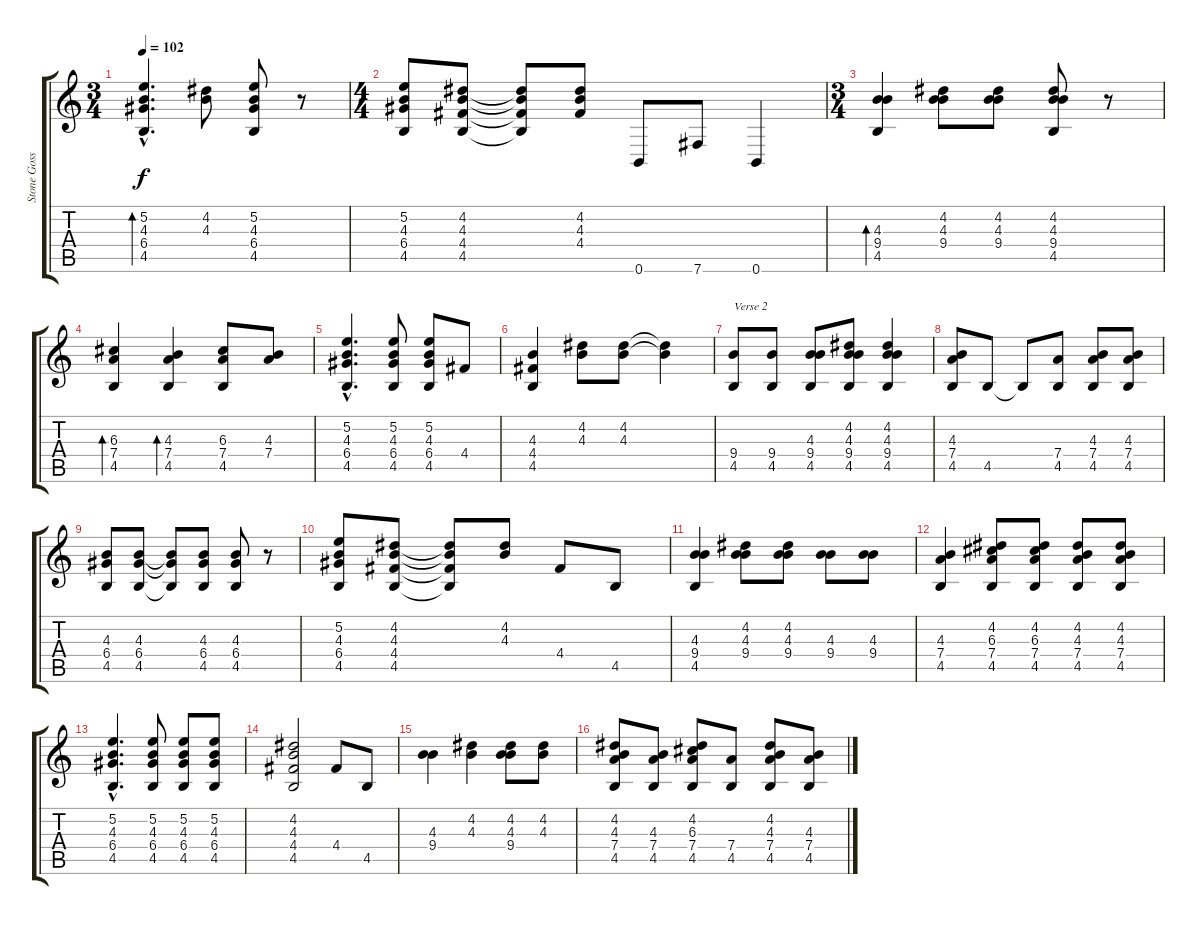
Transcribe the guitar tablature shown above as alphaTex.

\track ("Stone Gossard" "Stone Goss") {instrument acousticguitarsteel}
\staff {score tabs}
\tuning (D4 B3 G3 D3 G2 B1) {hide}
\ts (3 4)
\tempo 102
\clef g2
\ks c
(5.2{hac} 4.3{hac} 6.4{hac} 4.5{hac}).4{d bd 120 dy f} (4.2 4.3).8 (5.2 4.3 6.4 4.5).8 r.8 |
\ts (4 4)
(5.2 4.3 6.4 4.5).8 (4.2 4.3 4.4 4.5).8 (4.2{t} 4.3{t} 4.4{t} 4.5{t}).8 (4.2 4.3 4.4).8 0.6.8 7.6.8 0.6.4 |
\ts (3 4)
(4.3 9.4 4.5).4{bd 120} (4.2 4.3 9.4).8 (4.2 4.3 9.4).8 (4.2 4.3 9.4 4.5).8 r.8 |
(6.3 7.4 4.5).4{bd 120} (4.3 7.4 4.5).4{bd 120} (6.3 7.4 4.5).8 (4.3 7.4).8 |
(5.2{hac} 4.3{hac} 6.4{hac} 4.5{hac}).4{d} (5.2 4.3 6.4 4.5).8 (5.2 4.3 6.4 4.5).8 4.4.8 |
(4.3 4.4 4.5).4 (4.2 4.3).8 (4.2 4.3).8 (4.2{t} 4.3{t}).4 |
(9.4 4.5).8{txt "Verse 2"} (9.4 4.5).8 (4.3 9.4 4.5).8 (4.2 4.3 9.4 4.5).8 (4.2 4.3 9.4 4.5).4 |
(4.3 7.4 4.5).8 4.5.8 4.5{t}.8 (7.4 4.5).8 (4.3 7.4 4.5).8 (4.3 7.4 4.5).8 |
(4.3 6.4 4.5).8 (4.3 6.4 4.5).8 (4.3{t} 6.4{t} 4.5{t}).8 (4.3 6.4 4.5).8 (4.3 6.4 4.5).8 r.8 |
(5.2 4.3 6.4 4.5).8 (4.2 4.3 4.4 4.5).8 (4.2{t} 4.3{t} 4.4{t} 4.5{t}).8 (4.2 4.3).8 4.4.8 4.5.8 |
(4.3 9.4 4.5).4 (4.2 4.3 9.4).8 (4.2 4.3 9.4).8 (4.3 9.4).8 (4.3 9.4).8 |
(4.3 7.4 4.5).4 (4.2 6.3 7.4 4.5).8 (4.2 6.3 7.4 4.5).8 (4.2 4.3 7.4 4.5).8 (4.2 4.3 7.4 4.5).8 |
(5.2{hac} 4.3{hac} 6.4{hac} 4.5{hac}).4{d} (5.2 4.3 6.4 4.5).8 (5.2 4.3 6.4 4.5).8 (5.2 4.3 6.4 4.5).8 |
(4.2 4.3 4.4 4.5).2 4.4.8 4.5.8 |
(4.3 9.4).4 (4.2 4.3).4 (4.2 4.3 9.4).8 (4.2 4.3).8 |
(4.2 4.3 7.4 4.5).8 (4.3 7.4 4.5).8 (4.2 6.3 7.4 4.5).8 (7.4 4.5).8 (4.2 4.3 7.4 4.5).8 (4.3 7.4 4.5).8
